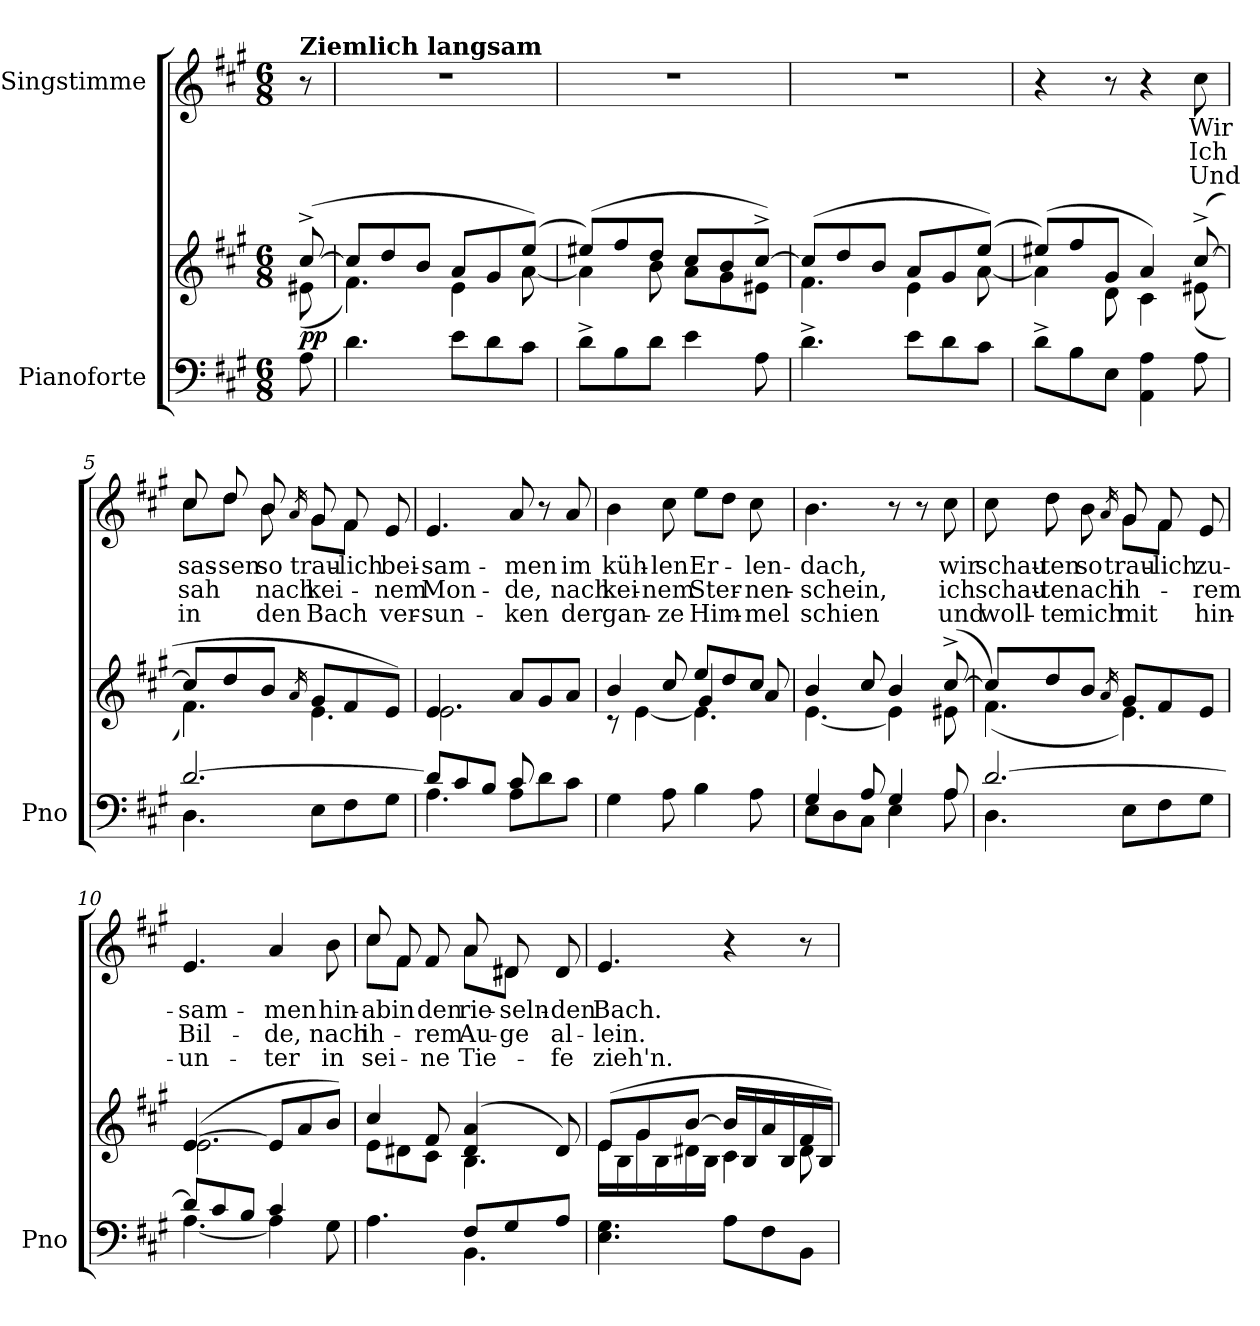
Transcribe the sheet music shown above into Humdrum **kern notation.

**kern	**kern	**dynam	**kern	**text	**text	**text
*part2	*part2	*part2	*part1	*part1	*part1	*part1
*staff3	*staff2	*staff2/3	*staff1	*staff1	*staff1	*staff1
*I"Pianoforte	*	*	*I"Singstimme	*	*	*
*I'Pno	*	*	*	*	*	*
*clefF4	*clefG2	*	*clefG2	*	*	*
*k[f#c#g#]	*k[f#c#g#]	*	*k[f#c#g#]	*	*	*
*M6/8	*M6/8	*	*M6/8	*	*	*
=	=	=	=	=	=	=
*	*^	*	*	*	*	*
!	!	!	!	!LO:TX:a:B:t=Ziemlich langsam	!	!	!
!	!	!	!LO:DY:a=2	!	!	!	!
8A\	([8cc#^>/	(8e#X\	pp	8r	.	.	.
=1	=1	=1	=1	=1	=1	=1	=1
4.d\	8cc#/L]	4.f#\)	.	2.r	.	.	.
.	8dd/	.	.	.	.	.	.
.	8b/J	.	.	.	.	.	.
8e\L	8a/L	4e\	.	.	.	.	.
8d\	8g#/	.	.	.	.	.	.
8c#\J	(8ee/J)	[8a\	.	.	.	.	.
=2	=2	=2	=2	=2	=2	=2	=2
8d^>\L	(8ee#X/L)	4a\]	.	2.r	.	.	.
8B\	8ff#/	.	.	.	.	.	.
8d\J	8dd/J	8b\	.	.	.	.	.
4e\	8cc#/L	8a\L	.	.	.	.	.
.	8b/	8g#\	.	.	.	.	.
8A\	[8cc#^>/J)	8e#X\J	.	.	.	.	.
=3	=3	=3	=3	=3	=3	=3	=3
4.d^>\	(8cc#/L]	4.f#\	.	2.r	.	.	.
.	8dd/	.	.	.	.	.	.
.	8b/J	.	.	.	.	.	.
8e\L	8a/L	4e\	.	.	.	.	.
8d\	8g#/	.	.	.	.	.	.
8c#\J	(8ee/J)	[8a\	.	.	.	.	.
=4	=4	=4	=4	=4	=4	=4	=4
8d^>\L	(8ee#X/L)	4a\]	.	4r	.	.	.
8B\	8ff#/	.	.	.	.	.	.
8E\J	8g#/J	8d\	.	8r	.	.	.
4AA\ 4A\	4a/)	4c#\	.	4r	.	.	.
!	!	!	!	!	!LO:LY:b	!LO:LY:b	!LO:LY:b
8A\	([8cc#^>/	(8e#X\	.	8cc#\	Wir	Ich	Und
=5	=5	=5	=5	=5	=5	=5	=5
*^	*	*	*	*	*	*	*
!	!	!	!	!	!	!LO:LY:b	!LO:LY:b	!LO:LY:b
*	*	*	*	*	*^	*	*	*
[2.d/	4.D\	8cc#/L]	4.f#\)	.	8cc#/	8cc#\L	sas-	sah	in
!	!	!	!	!	!	!	!LO:LY:b	!	!
.	.	8dd/	.	.	8dd/	8dd\J	-sen	.	.
!	!	!	!	!	!	!	!LO:LY:b	!LO:LY:b	!LO:LY:b
.	.	8b/J	.	.	8b/	8b\	so	nach	den
.	.	16qa/	.	.	16qa/	.	.	.	.
!	!	!	!	!	!	!	!LO:LY:b	!LO:LY:b	!LO:LY:b
.	8E\L	8g#/L	4.e\	.	8g#/	8g#\L	trau-	kei-	Bach
!	!	!	!	!	!	!	!LO:LY:b	!	!
.	8F#\	8f#/	.	.	8f#/	8f#\J	-lich	.	.
!	!	!	!	!	!	!	!LO:LY:b	!LO:LY:b	!LO:LY:b
.	8G#\J	8e/J)	.	.	8e/	8ryy	bei-	-nem	ver-
!!LO:LB:g=z
=6	=6	=6	=6	=6	=6	=6	=6	=6	=6
!	!	!	!	!	!	!	!LO:LY:b	!LO:LY:b	!LO:LY:b
*	*	*	*	*	*v	*v	*	*	*
8d/L]	(<4.A\	4.e/	2.e\	.	4.e/	-sam-	Mon-	-sun-
8c#/	.	.	.	.	.	.	.	.
8B/J	.	.	.	.	.	.	.	.
!	!	!	!	!	!	!LO:LY:b	!LO:LY:b	!LO:LY:b
8A\L	8c#/	8a/L	.	.	8a/	-men	-de,	-ken
8d\	4ryy	8g#/	.	.	8r	.	.	.
!	!	!	!	!	!	!LO:LY:b	!LO:LY:b	!LO:LY:b
8c#\J	.	8a/J	.	.	8a/	im	nach	der
*v	*v	*	*	*	*	*	*	*
=7	=7	=7	=7	=7	=7	=7	=7
*	*	*^	*	*	*	*	*
!	!	!	!	!	!	!LO:LY:b	!LO:LY:b	!LO:LY:b
4G#\	4b/	8r	4.ryy	.	4b\	küh-	kei-	gan-
.	.	[4e\	.	.	.	.	.	.
!	!	!	!	!	!	!LO:LY:b	!LO:LY:b	!LO:LY:b
8A\	8cc#/	.	.	.	8cc#\	-len	-nem	-ze
!	!	!	!	!	!	!LO:LY:b	!LO:LY:b	!LO:LY:b
4B\	8ee/L	4.e\]	4g#/	.	8ee\L	Er-	Ster-	Him-
.	8dd/	.	.	.	8dd\J	.	.	.
!	!	!	!	!	!	!LO:LY:b	!LO:LY:b	!LO:LY:b
8A\	8cc#/J	.	8a/	.	8cc#\	-len-	-nen-	-mel
=8	=8	=8	=8	=8	=8	=8	=8	=8
*^	*	*	*	*	*	*	*	*
!	!	!	!	!	!	!	!LO:LY:b	!LO:LY:b	!LO:LY:b
*	*	*	*v	*v	*	*	*	*	*
4G#/	8E\L	4b/	[4.e\	.	4.b\	-dach,	-schein,	schien
.	8D\	.	.	.	.	.	.	.
8A/	8C#\J	8cc#/	.	.	.	.	.	.
4G#/	4E\	4b/	4e\]	.	8r	.	.	.
.	.	.	.	.	8r	.	.	.
!	!	!	!	!	!	!LO:LY:b	!LO:LY:b	!LO:LY:b
8A/	8A\	([8cc#^>/	8e#X\	.	8cc#\	wir	ich	und
=9	=9	=9	=9	=9	=9	=9	=9	=9
!	!	!	!	!	!	!LO:LY:b	!LO:LY:b	!LO:LY:b
*	*	*	*	*	*^	*	*	*
[2.d/	4.D\	8cc#/L]	(4.f#\)	.	8cc#\	4.ryy	schau-	schau-	woll-
!	!	!	!	!	!	!	!LO:LY:b	!LO:LY:b	!LO:LY:b
.	.	8dd/	.	.	8dd\	.	-ten	-te	-te
!	!	!	!	!	!	!	!LO:LY:b	!LO:LY:b	!LO:LY:b
.	.	8b/J	.	.	8b\	.	so	nach	mich
.	.	16qa/	.	.	16qa/	.	.	.	.
!	!	!	!	!	!	!	!LO:LY:b	!LO:LY:b	!LO:LY:b
.	8E\L	8g#/L	4.e\)	.	8g#/	8g#\L	trau-	ih-	mit
!	!	!	!	!	!	!	!LO:LY:b	!	!
.	8F#\	8f#/	.	.	8f#/	8f#\J	-lich	.	.
!	!	!	!	!	!	!	!LO:LY:b	!LO:LY:b	!LO:LY:b
.	8G#\J	8e/J)	.	.	8e/	8ryy	zu-	-rem	hin-
=10	=10	=10	=10	=10	=10	=10	=10	=10	=10
!	!	!	!	!	!	!	!LO:LY:b	!LO:LY:b	!LO:LY:b
*	*	*	*	*	*v	*v	*	*	*
8d/L]	[4.A\	([4.e/	2.e\	.	4.e/	-sam-	Bil-	-un-
8c#/	.	.	.	.	.	.	.	.
8B/J	.	.	.	.	.	.	.	.
!	!	!	!	!	!	!LO:LY:b	!LO:LY:b	!LO:LY:b
4c#/	4A\]	8e/L]	.	.	4a/	-men	-de,	-ter
.	.	8a/	.	.	.	.	.	.
!	!	!	!	!	!	!LO:LY:b	!LO:LY:b	!LO:LY:b
8G#\	8ryy	8b/J)	.	.	8b\	hin-	nach	in
!!LO:LB:g=z
=11	=11	=11	=11	=11	=11	=11	=11	=11
!	!	!	!	!	!	!LO:LY:b	!LO:LY:b	!LO:LY:b
*	*	*	*	*	*^	*	*	*
4.A\	4.ryy	4cc#/	8e\L	.	8cc#/	8cc#\L	ab	ih-	sei-
!	!	!	!	!	!	!	!LO:LY:b	!	!
.	.	.	8d#X\	.	8f#/	8f#\J	in	.	.
!	!	!	!	!	!	!	!LO:LY:b	!LO:LY:b	!LO:LY:b
.	.	8f#/	8c#\J	.	8f#/	8ryy	den	-rem	-ne
!	!	!	!	!	!	!	!LO:LY:b	!LO:LY:b	!LO:LY:b
8F#/L	4.BB\	(4d#/ 4a/	4.B\	.	8a/	8a\L	rie-	Au-	Tie-
!	!	!	!	!	!	!	!LO:LY:b	!LO:LY:b	!
8G#/	.	.	.	.	8d#X/	8d#\J	-seln-	-ge	.
!	!	!	!	!	!	!	!LO:LY:b	!LO:LY:b	!LO:LY:b
8A/J	.	8d#/)	.	.	8d#/	8ryy	-den	al-	-fe
*v	*v	*	*	*	*	*	*	*	*
=12	=12	=12	=12	=12	=12	=12	=12	=12
!	!	!	!	!	!	!LO:LY:b	!LO:LY:b	!LO:LY:b
*	*	*	*	*v	*v	*	*	*
4.E\ 4.G#\	(8e/L	16e\LL	.	4.e/	Bach.	-lein.	zieh'n.
.	.	16B\	.	.	.	.	.
.	8g#/	16g#\	.	.	.	.	.
.	.	16B\	.	.	.	.	.
.	[8b/J	16d#X\	.	.	.	.	.
.	.	16B\JJ	.	.	.	.	.
8A\L	16b/LL]	4c#\	.	4r	.	.	.
.	16B/	.	.	.	.	.	.
8F#\	16a/	.	.	.	.	.	.
.	16B/	.	.	.	.	.	.
8BB\J	16f#/	8d#\	.	8r	.	.	.
.	16B/JJ)	.	.	.	.	.	.
*	*v	*v	*	*	*	*	*
=	=	=	=	=	=	=
*-	*-	*-	*-	*-	*-	*-
